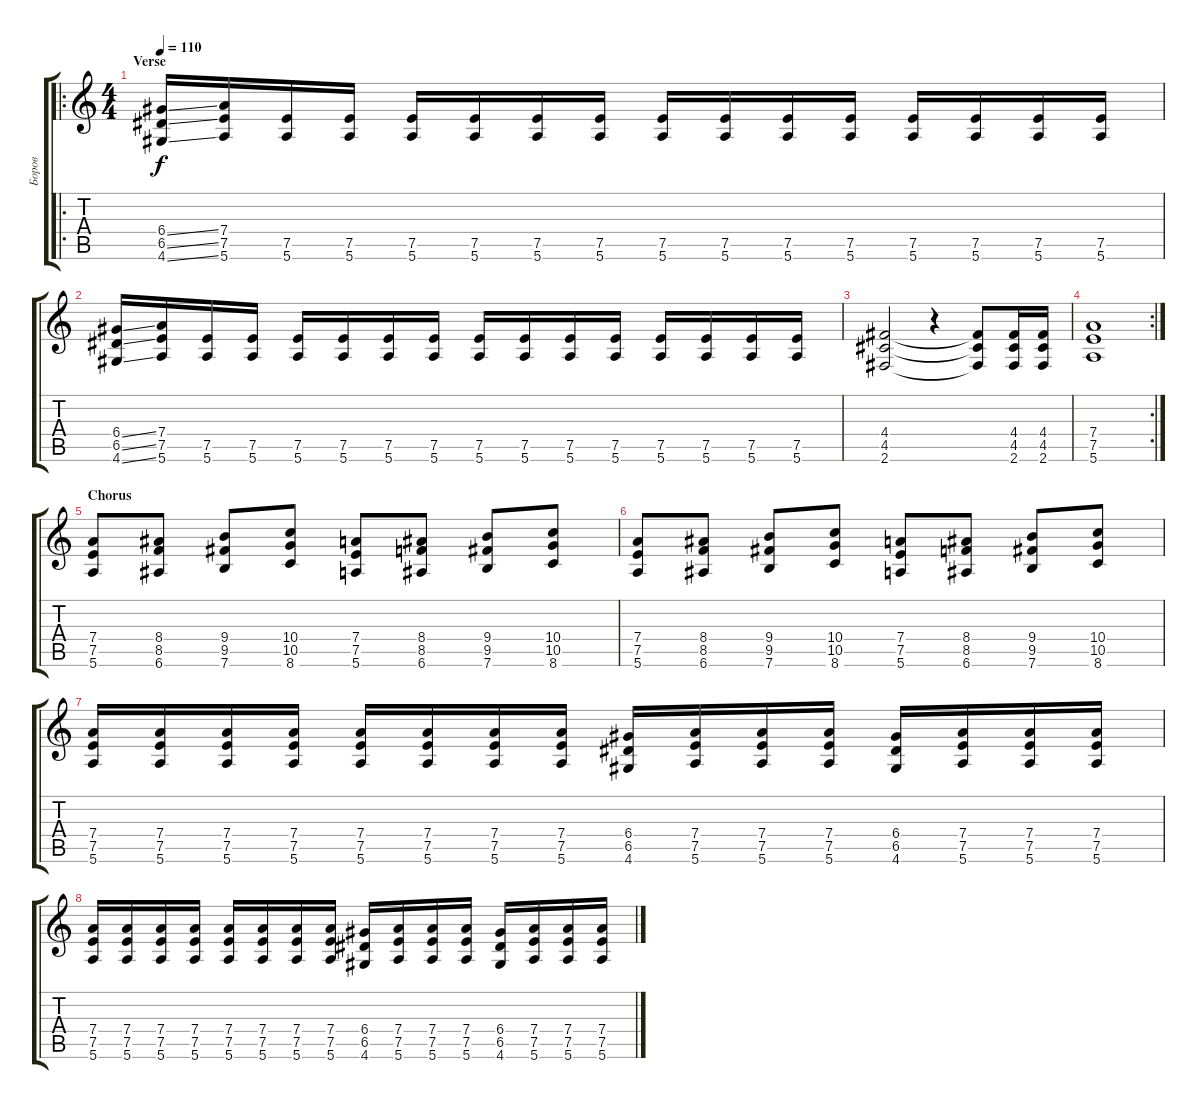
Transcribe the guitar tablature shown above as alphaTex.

\track ("Боров" "Боров") {instrument distortionguitar}
\staff {score tabs}
\tuning (E4 B3 G3 D3 A2 E2) {hide}
\ro
\ts (4 4)
\section ("" "Verse")
\tempo 110
\clef g2
\ks c
(6.4{ss} 6.5{ss} 4.6{ss}).16{dy f} (7.4 7.5 5.6).16 (7.5 5.6).16 (7.5 5.6).16 (7.5 5.6).16 (7.5 5.6).16 (7.5 5.6).16 (7.5 5.6).16 (7.5 5.6).16 (7.5 5.6).16 (7.5 5.6).16 (7.5 5.6).16 (7.5 5.6).16 (7.5 5.6).16 (7.5 5.6).16 (7.5 5.6).16 |
(6.4{ss} 6.5{ss} 4.6{ss}).16 (7.4 7.5 5.6).16 (7.5 5.6).16 (7.5 5.6).16 (7.5 5.6).16 (7.5 5.6).16 (7.5 5.6).16 (7.5 5.6).16 (7.5 5.6).16 (7.5 5.6).16 (7.5 5.6).16 (7.5 5.6).16 (7.5 5.6).16 (7.5 5.6).16 (7.5 5.6).16 (7.5 5.6).16 |
(4.4 4.5 2.6).2 r.4 (4.4{t} 4.5{t} 2.6{t}).8 (4.4 4.5 2.6).16 (4.4 4.5 2.6).16 |
\rc 2
(7.4 7.5 5.6).1 |
\section ("" "Chorus")
(7.4 7.5 5.6).8 (8.4 8.5 6.6).8 (9.4 9.5 7.6).8 (10.4 10.5 8.6).8 (7.4 7.5 5.6).8 (8.4 8.5 6.6).8 (9.4 9.5 7.6).8 (10.4 10.5 8.6).8 |
(7.4 7.5 5.6).8 (8.4 8.5 6.6).8 (9.4 9.5 7.6).8 (10.4 10.5 8.6).8 (7.4 7.5 5.6).8 (8.4 8.5 6.6).8 (9.4 9.5 7.6).8 (10.4 10.5 8.6).8 |
(7.4 7.5 5.6).16 (7.4 7.5 5.6).16 (7.4 7.5 5.6).16 (7.4 7.5 5.6).16 (7.4 7.5 5.6).16 (7.4 7.5 5.6).16 (7.4 7.5 5.6).16 (7.4 7.5 5.6).16 (6.4 6.5 4.6).16 (7.4 7.5 5.6).16 (7.4 7.5 5.6).16 (7.4 7.5 5.6).16 (6.4 6.5 4.6).16 (7.4 7.5 5.6).16 (7.4 7.5 5.6).16 (7.4 7.5 5.6).16 |
(7.4 7.5 5.6).16 (7.4 7.5 5.6).16 (7.4 7.5 5.6).16 (7.4 7.5 5.6).16 (7.4 7.5 5.6).16 (7.4 7.5 5.6).16 (7.4 7.5 5.6).16 (7.4 7.5 5.6).16 (6.4 6.5 4.6).16 (7.4 7.5 5.6).16 (7.4 7.5 5.6).16 (7.4 7.5 5.6).16 (6.4 6.5 4.6).16 (7.4 7.5 5.6).16 (7.4 7.5 5.6).16 (7.4 7.5 5.6).16
